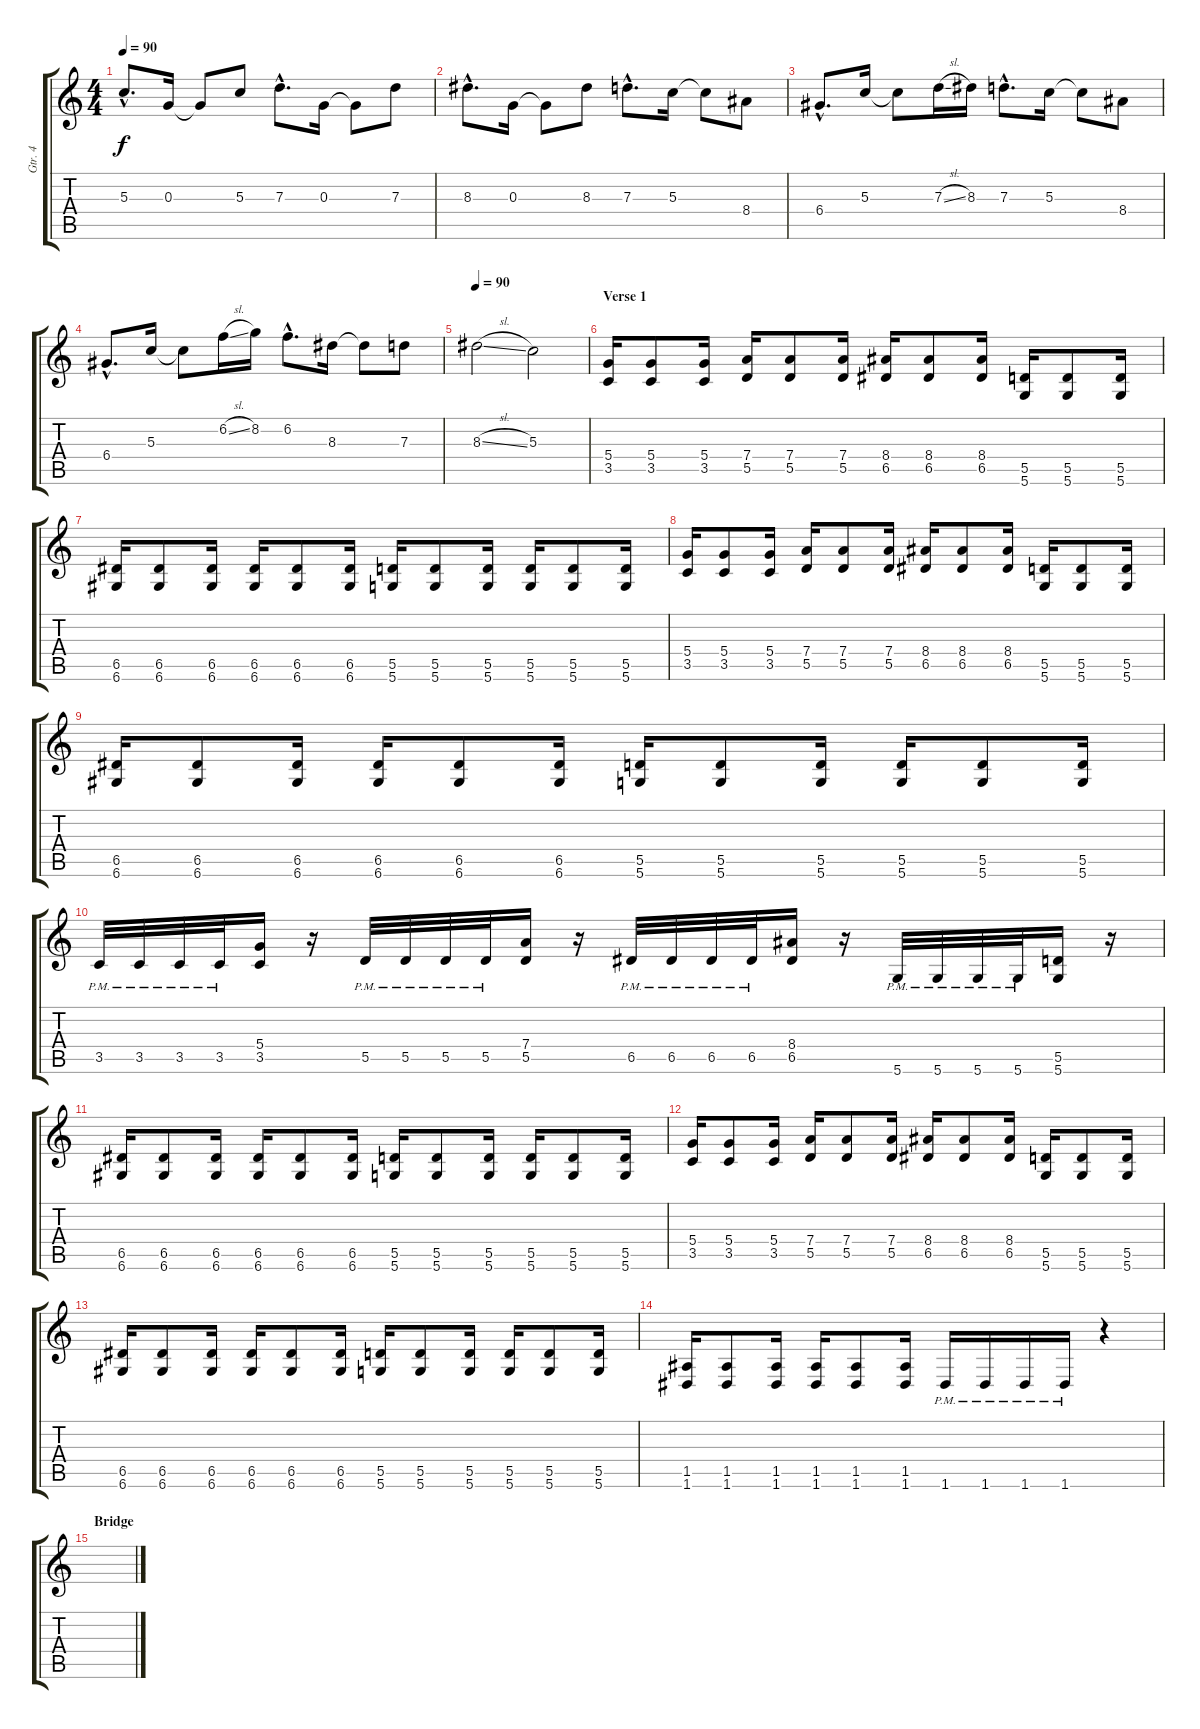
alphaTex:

\track ("Gtr. 4" "Gtr. 4") {instrument distortionguitar}
\staff {score tabs}
\tuning (E4 B3 G3 D3 A2 D2) {hide}
\ts (4 4)
\tempo 90
\clef g2
\ks c
5.3{hac}.8{d dy f} 0.3.16 0.3{t}.8 5.3.8 7.3{hac}.8{d} 0.3.16 0.3{t}.8 7.3.8 |
8.3{hac}.8{d} 0.3.16 0.3{t}.8 8.3.8 7.3{hac}.8{d} 5.3.16 5.3{t}.8 8.4.8 |
6.4{hac}.8{d} 5.3.16 5.3{t}.8 7.3{sl}.16 8.3.16 7.3{hac}.8{d} 5.3.16 5.3{t}.8 8.4.8 |
6.4{hac}.8{d} 5.3.16 5.3{t}.8 6.2{sl}.16 8.2.16 6.2{hac}.8{d} 8.3.16 8.3{t}.8 7.3.8 |
\tempo 90
8.3{sl}.2 5.3.2 |
\section ("" "Verse 1")
(5.4 3.5).16 (5.4 3.5).8 (5.4 3.5).16 (7.4 5.5).16 (7.4 5.5).8 (7.4 5.5).16 (8.4 6.5).16 (8.4 6.5).8 (8.4 6.5).16 (5.5 5.6).16 (5.5 5.6).8 (5.5 5.6).16 |
(6.5 6.6).16 (6.5 6.6).8 (6.5 6.6).16 (6.5 6.6).16 (6.5 6.6).8 (6.5 6.6).16 (5.5 5.6).16 (5.5 5.6).8 (5.5 5.6).16 (5.5 5.6).16 (5.5 5.6).8 (5.5 5.6).16 |
(5.4 3.5).16 (5.4 3.5).8 (5.4 3.5).16 (7.4 5.5).16 (7.4 5.5).8 (7.4 5.5).16 (8.4 6.5).16 (8.4 6.5).8 (8.4 6.5).16 (5.5 5.6).16 (5.5 5.6).8 (5.5 5.6).16 |
(6.5 6.6).16 (6.5 6.6).8 (6.5 6.6).16 (6.5 6.6).16 (6.5 6.6).8 (6.5 6.6).16 (5.5 5.6).16 (5.5 5.6).8 (5.5 5.6).16 (5.5 5.6).16 (5.5 5.6).8 (5.5 5.6).16 |
3.5{pm}.32 3.5{pm}.32 3.5{pm}.32 3.5{pm}.32 (5.4 3.5).16 r.16 5.5{pm}.32 5.5{pm}.32 5.5{pm}.32 5.5{pm}.32 (7.4 5.5).16 r.16 6.5{pm}.32 6.5{pm}.32 6.5{pm}.32 6.5{pm}.32 (8.4 6.5).16 r.16 5.6{pm}.32 5.6{pm}.32 5.6{pm}.32 5.6{pm}.32 (5.5 5.6).16 r.16 |
(6.5 6.6).16 (6.5 6.6).8 (6.5 6.6).16 (6.5 6.6).16 (6.5 6.6).8 (6.5 6.6).16 (5.5 5.6).16 (5.5 5.6).8 (5.5 5.6).16 (5.5 5.6).16 (5.5 5.6).8 (5.5 5.6).16 |
(5.4 3.5).16 (5.4 3.5).8 (5.4 3.5).16 (7.4 5.5).16 (7.4 5.5).8 (7.4 5.5).16 (8.4 6.5).16 (8.4 6.5).8 (8.4 6.5).16 (5.5 5.6).16 (5.5 5.6).8 (5.5 5.6).16 |
(6.5 6.6).16 (6.5 6.6).8 (6.5 6.6).16 (6.5 6.6).16 (6.5 6.6).8 (6.5 6.6).16 (5.5 5.6).16 (5.5 5.6).8 (5.5 5.6).16 (5.5 5.6).16 (5.5 5.6).8 (5.5 5.6).16 |
(1.5 1.6).16 (1.5 1.6).8 (1.5 1.6).16 (1.5 1.6).16 (1.5 1.6).8 (1.5 1.6).16 1.6{pm}.16 1.6{pm}.16 1.6{pm}.16 1.6{pm}.16 r.4 |
\section ("" "Bridge")
